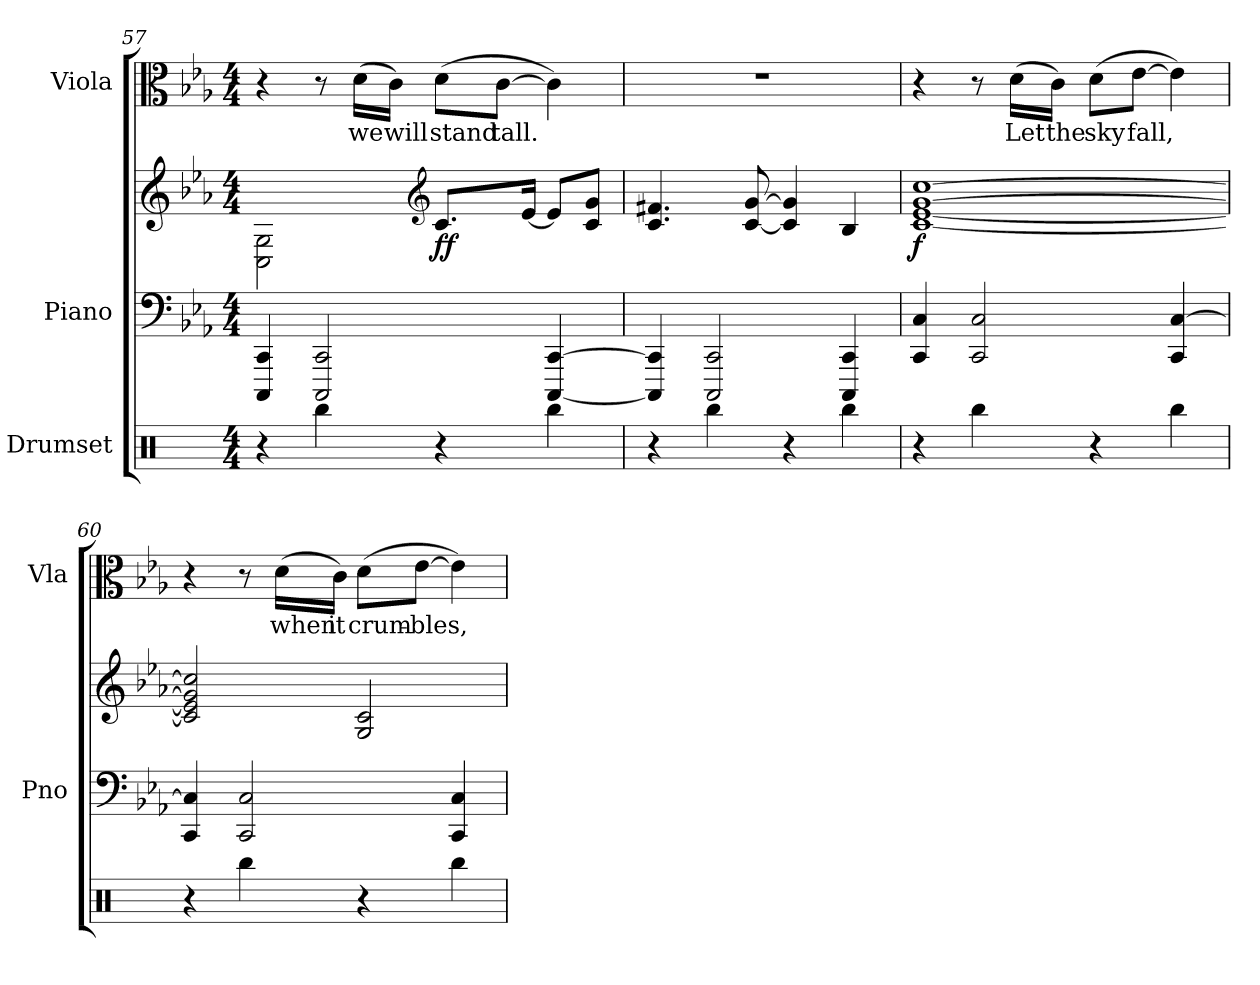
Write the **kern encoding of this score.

**kern	**kern	**kern	**dynam	**kern	**text
*part3	*part2	*part2	*part2	*part1	*part1
*staff4	*staff3	*staff2	*staff2/3	*staff1	*staff1
*I"Drumset	*I"Piano	*	*	*I"Viola	*
*	*I'Pno	*	*	*I'Vla	*
*clefX	*clefF4	*clefG2	*	*clefC3	*
*k[]	*k[b-e-a-]	*k[b-e-a-]	*	*k[b-e-a-]	*
*M4/4	*M4/4	*M4/4	*	*M4/4	*
=57	=57	=57	=57	=57	=57
4r	4CCC/ 4CC/	2C\ 2G\	.	4r	.
4Rbb\	2CCC/ 2CC/	.	.	8r	.
!	!	!	!	!	!LO:LY:b
.	.	.	.	(>16d\LL	we
!	!	!	!	!	!LO:LY:b
.	.	.	.	16c\JJ)	will
*	*	*clefG2	*	*	*
!	!	!	!LO:DY:b	!	!LO:LY:b
4r	.	8.c/L	ff	(>8d\L	stand
!	!	!	!	!	!LO:LY:b
.	.	.	.	[8c\J	tall.
.	.	[16e-/Jk	.	.	.
4Rbb\	[4CCC/ [4CC/	8e-/L]	.	4c\])	.
.	.	8c/ 8g/J	.	.	.
=58	=58	=58	=58	=58	=58
4r	4CCC/] 4CC/]	4.c/ 4.f#X/	.	1r	.
4Rbb\	2CCC/ 2CC/	.	.	.	.
.	.	[8c/ [8g/	.	.	.
4r	.	4c/] 4g/]	.	.	.
4Rbb\	4CCC/ 4CC/	4B-/	.	.	.
=59	=59	=59	=59	=59	=59
!	!	!	!LO:DY:b	!	!
4r	4CC/ 4C/	[1c [1e- [1g [1cc	f	4r	.
4Rbb\	2CC/ 2C/	.	.	8r	.
!	!	!	!	!	!LO:LY:b
.	.	.	.	(>16d\LL	Let
!	!	!	!	!	!LO:LY:b
.	.	.	.	16c\JJ)	the
!	!	!	!	!	!LO:LY:b
4r	.	.	.	(>8d\L	sky
!	!	!	!	!	!LO:LY:b
.	.	.	.	[8e-\J	fall,
4Rbb\	4CC/ [4C/	.	.	4e-\])	.
=60	=60	=60	=60	=60	=60
4r	4CC/ 4C/]	2c/] 2e-/] 2g/] 2cc/]	.	4r	.
4Rbb\	2CC/ 2C/	.	.	8r	.
!	!	!	!	!	!LO:LY:b
.	.	.	.	(>16d\LL	when
!	!	!	!	!	!LO:LY:b
.	.	.	.	16c\JJ)	it
!	!	!	!	!	!LO:LY:b
4r	.	2G/ 2c/	.	(>8d\L	crum-
!	!	!	!	!	!LO:LY:b
.	.	.	.	[8e-\J	-bles,
4Rbb\	4CC/ 4C/	.	.	4e-\])	.
=	=	=	=	=	=
*-	*-	*-	*-	*-	*-
